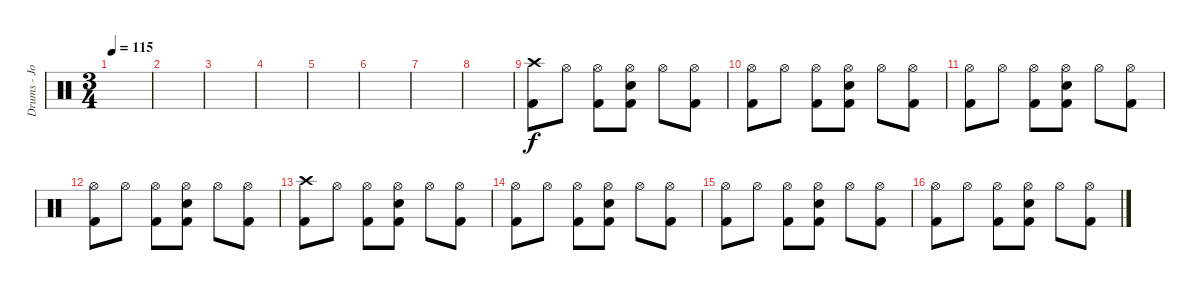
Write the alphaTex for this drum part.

\track ("Drums - John" "Drums - Jo") {instrument percussion}
\staff {score}
\articulation defaults
\ts (3 4)
\tempo 115
\clef neutral
\ks c
|
|
|
|
|
|
|
|
("Crash high (hit)" "Kick (hit) 2").8 "Hi-Hat (open)".8 ("Hi-Hat (open)" "Kick (hit) 2").8 ("Hi-Hat (open)" "Electric Snare (hit)" "Kick (hit) 2").8 "Hi-Hat (open)".8 ("Hi-Hat (open)" "Kick (hit) 2").8 |
("Hi-Hat (open)" "Kick (hit) 2").8 "Hi-Hat (open)".8 ("Hi-Hat (open)" "Kick (hit) 2").8 ("Hi-Hat (open)" "Electric Snare (hit)" "Kick (hit) 2").8 "Hi-Hat (open)".8 ("Hi-Hat (open)" "Kick (hit) 2").8 |
("Hi-Hat (open)" "Kick (hit) 2").8 "Hi-Hat (open)".8 ("Hi-Hat (open)" "Kick (hit) 2").8 ("Hi-Hat (open)" "Electric Snare (hit)" "Kick (hit) 2").8 "Hi-Hat (open)".8 ("Hi-Hat (open)" "Kick (hit) 2").8 |
("Hi-Hat (open)" "Kick (hit) 2").8 "Hi-Hat (open)".8 ("Hi-Hat (open)" "Kick (hit) 2").8 ("Hi-Hat (open)" "Electric Snare (hit)" "Kick (hit) 2").8 "Hi-Hat (open)".8 ("Hi-Hat (open)" "Kick (hit) 2").8 |
("Crash high (hit)" "Kick (hit) 2").8 "Hi-Hat (open)".8 ("Hi-Hat (open)" "Kick (hit) 2").8 ("Hi-Hat (open)" "Electric Snare (hit)" "Kick (hit) 2").8 "Hi-Hat (open)".8 ("Hi-Hat (open)" "Kick (hit) 2").8 |
("Hi-Hat (open)" "Kick (hit) 2").8 "Hi-Hat (open)".8 ("Hi-Hat (open)" "Kick (hit) 2").8 ("Hi-Hat (open)" "Electric Snare (hit)" "Kick (hit) 2").8 "Hi-Hat (open)".8 ("Hi-Hat (open)" "Kick (hit) 2").8 |
("Hi-Hat (open)" "Kick (hit) 2").8 "Hi-Hat (open)".8 ("Hi-Hat (open)" "Kick (hit) 2").8 ("Hi-Hat (open)" "Electric Snare (hit)" "Kick (hit) 2").8 "Hi-Hat (open)".8 ("Hi-Hat (open)" "Kick (hit) 2").8 |
("Hi-Hat (open)" "Kick (hit) 2").8 "Hi-Hat (open)".8 ("Hi-Hat (open)" "Kick (hit) 2").8 ("Hi-Hat (open)" "Electric Snare (hit)" "Kick (hit) 2").8 "Hi-Hat (open)".8 ("Hi-Hat (open)" "Kick (hit) 2").8
